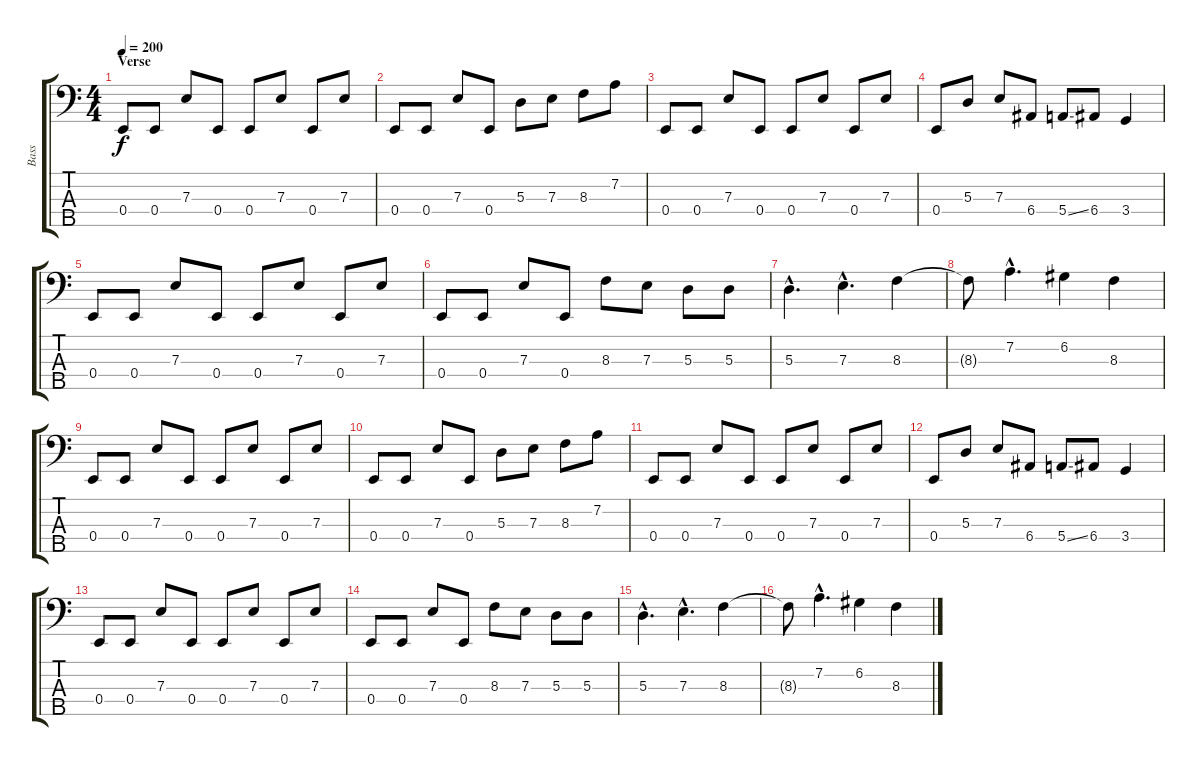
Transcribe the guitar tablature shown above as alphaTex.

\track ("Bass" "Bass") {instrument electricbassfinger}
\staff {score tabs}
\tuning (G2 D2 A1 E1 B0) {hide}
\ts (4 4)
\section ("" "Verse")
\tempo 200
\clef f4
\ks c
0.4.8{dy f} 0.4.8 7.3.8 0.4.8 0.4.8 7.3.8 0.4.8 7.3.8 |
0.4.8 0.4.8 7.3.8 0.4.8 5.3.8 7.3.8 8.3.8 7.2.8 |
0.4.8 0.4.8 7.3.8 0.4.8 0.4.8 7.3.8 0.4.8 7.3.8 |
0.4.8 5.3.8 7.3.8 6.4.8 5.4{ss}.8 6.4.8 3.4.4 |
0.4.8 0.4.8 7.3.8 0.4.8 0.4.8 7.3.8 0.4.8 7.3.8 |
0.4.8 0.4.8 7.3.8 0.4.8 8.3.8 7.3.8 5.3.8 5.3.8 |
5.3{hac}.4{d} 7.3{hac}.4{d} 8.3.4 |
8.3{t}.8 7.2{hac}.4{d} 6.2.4 8.3.4 |
0.4.8 0.4.8 7.3.8 0.4.8 0.4.8 7.3.8 0.4.8 7.3.8 |
0.4.8 0.4.8 7.3.8 0.4.8 5.3.8 7.3.8 8.3.8 7.2.8 |
0.4.8 0.4.8 7.3.8 0.4.8 0.4.8 7.3.8 0.4.8 7.3.8 |
0.4.8 5.3.8 7.3.8 6.4.8 5.4{ss}.8 6.4.8 3.4.4 |
0.4.8 0.4.8 7.3.8 0.4.8 0.4.8 7.3.8 0.4.8 7.3.8 |
0.4.8 0.4.8 7.3.8 0.4.8 8.3.8 7.3.8 5.3.8 5.3.8 |
5.3{hac}.4{d} 7.3{hac}.4{d} 8.3.4 |
8.3{t}.8 7.2{hac}.4{d} 6.2.4 8.3.4
